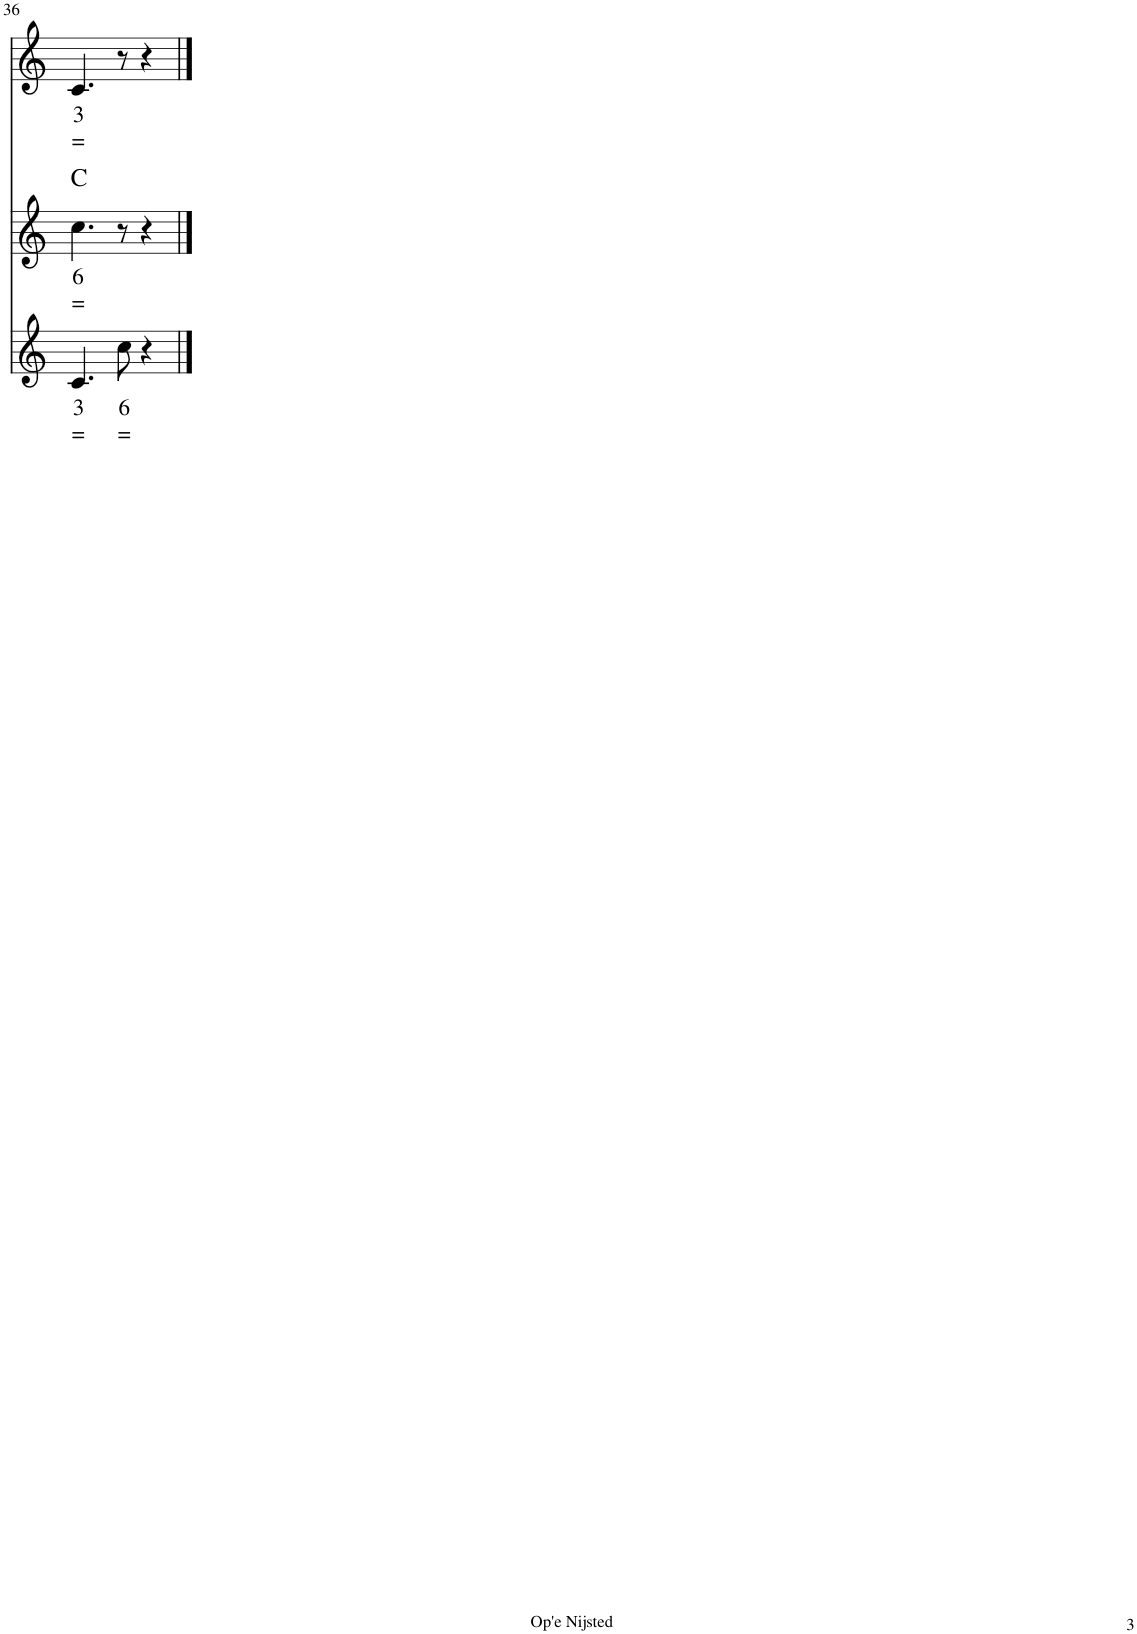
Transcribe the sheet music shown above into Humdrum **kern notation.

**kern	**text	**text	**kern	**text	**text	**harte	**kern	**text	**text
*part3	*part3	*part3	*part2	*part2	*part2	*part2	*part1	*part1	*part1
*staff3	*staff3	*staff3	*staff2	*staff2	*staff2	*	*staff1	*staff1	*staff1
*I"Stem	*	*	*I"Stem	*	*	*	*I"Stem	*	*
!!LO:PB:g=z
*clefG2	*	*	*clefG2	*	*	*	*clefG2	*	*
*k[]	*	*	*k[]	*	*	*	*k[]	*	*
*M6/8	*	*	*M6/8	*	*	*	*M6/8	*	*
=36	=36	=36	=36	=36	=36	=36	=36	=36	=36
!	!LO:LY:b	!LO:LY:b	!	!LO:LY:b	!LO:LY:b	!	!	!LO:LY:b	!LO:LY:b
4.c/	3	=	4.cc\	6	=	C:maj	4.c/	3	=
!	!LO:LY:b	!LO:LY:b	!	!	!	!	!	!	!
8cc\	6	=	8r	.	.	.	8r	.	.
4r	.	.	4r	.	.	.	4r	.	.
==	==	==	==	==	==	==	==	==	==
*-	*-	*-	*-	*-	*-	*-	*-	*-	*-
